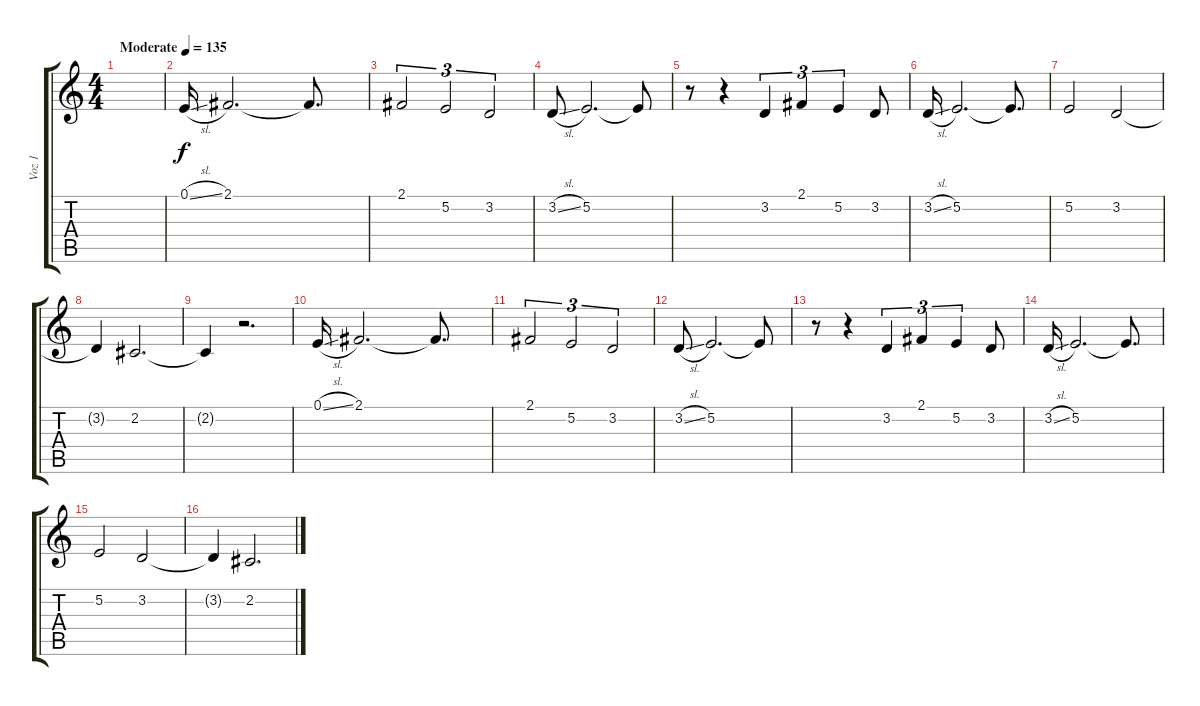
\track ("Voz 1" "Voz 1") {instrument flute}
\staff {score tabs}
\tuning (E4 B3 G3 D3 A2 E2) {hide}
\ts (4 4)
\tempo (135 "Moderate")
\clef g2
\ks c
|
0.1{sl}.16 2.1.2{d} 2.1{t}.8{d} |
2.1.2{tu (3 2)} 5.2.2{tu (3 2)} 3.2.2{tu (3 2)} |
3.2{sl}.8 5.2.2{d} 5.2{t}.8 |
r.8 r.4 3.2.4{tu (3 2)} 2.1.4{tu (3 2)} 5.2.4{tu (3 2)} 3.2.8 |
3.2{sl}.16 5.2.2{d} 5.2{t}.8{d} |
5.2.2 3.2.2 |
3.2{t}.4 2.2.2{d} |
2.2{t}.4 r.2{d} |
0.1{sl}.16 2.1.2{d} 2.1{t}.8{d} |
2.1.2{tu (3 2)} 5.2.2{tu (3 2)} 3.2.2{tu (3 2)} |
3.2{sl}.8 5.2.2{d} 5.2{t}.8 |
r.8 r.4 3.2.4{tu (3 2)} 2.1.4{tu (3 2)} 5.2.4{tu (3 2)} 3.2.8 |
3.2{sl}.16 5.2.2{d} 5.2{t}.8{d} |
5.2.2 3.2.2 |
3.2{t}.4 2.2.2{d}
